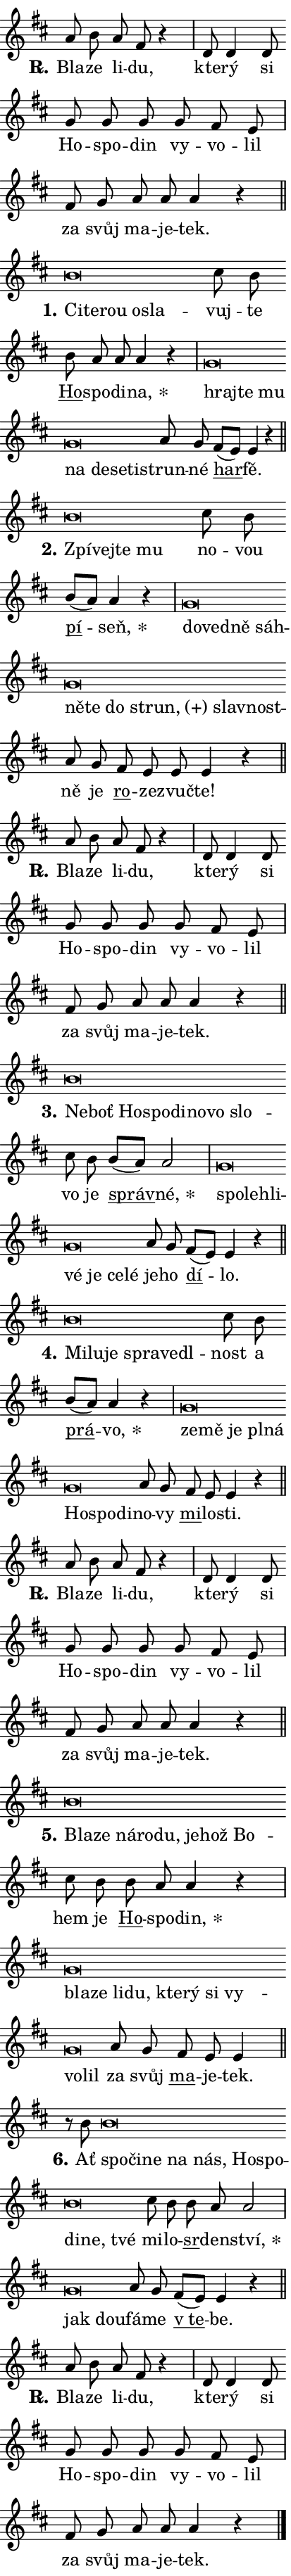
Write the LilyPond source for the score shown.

\version "2.24.0"
\header { tagline = "" }
\paper {
  indent = 0\cm
  top-margin = 0\cm
  right-margin = 0.13\cm % to fit lyric hyphens
  bottom-margin = 0\cm
  left-margin = 0\cm
  paper-width = 7\cm
  page-breaking = #ly:one-page-breaking
  system-system-spacing.basic-distance = #11
  score-system-spacing.basic-distance = #11
  ragged-last = ##f
}


%% Author: Thomas Morley
%% https://lists.gnu.org/archive/html/lilypond-user/2020-05/msg00002.html
#(define (line-position grob)
"Returns position of @var[grob} in current system:
   @code{'start}, if at first time-step
   @code{'end}, if at last time-step
   @code{'middle} otherwise
"
  (let* ((col (ly:item-get-column grob))
         (ln (ly:grob-object col 'left-neighbor))
         (rn (ly:grob-object col 'right-neighbor))
         (col-to-check-left (if (ly:grob? ln) ln col))
         (col-to-check-right (if (ly:grob? rn) rn col))
         (break-dir-left
           (and
             (ly:grob-property col-to-check-left 'non-musical #f)
             (ly:item-break-dir col-to-check-left)))
         (break-dir-right
           (and
             (ly:grob-property col-to-check-right 'non-musical #f)
             (ly:item-break-dir col-to-check-right))))
        (cond ((eqv? 1 break-dir-left) 'start)
              ((eqv? -1 break-dir-right) 'end)
              (else 'middle))))

#(define (tranparent-at-line-position vctor)
  (lambda (grob)
  "Relying on @code{line-position} select the relevant enry from @var{vctor}.
Used to determine transparency,"
    (case (line-position grob)
      ((end) (not (vector-ref vctor 0)))
      ((middle) (not (vector-ref vctor 1)))
      ((start) (not (vector-ref vctor 2))))))

noteHeadBreakVisibility =
#(define-music-function (break-visibility)(vector?)
"Makes @code{NoteHead}s transparent relying on @var{break-visibility}"
#{
  \override NoteHead.transparent =
    #(tranparent-at-line-position break-visibility)
#})

#(define delete-ledgers-for-transparent-note-heads
  (lambda (grob)
    "Reads whether a @code{NoteHead} is transparent.
If so this @code{NoteHead} is removed from @code{'note-heads} from
@var{grob}, which is supposed to be @code{LedgerLineSpanner}.
As a result ledgers are not printed for this @code{NoteHead}"
    (let* ((nhds-array (ly:grob-object grob 'note-heads))
           (nhds-list
             (if (ly:grob-array? nhds-array)
                 (ly:grob-array->list nhds-array)
                 '()))
           ;; Relies on the transparent-property being done before
           ;; Staff.LedgerLineSpanner.after-line-breaking is executed.
           ;; This is fragile ...
           (to-keep
             (remove
               (lambda (nhd)
                 (ly:grob-property nhd 'transparent #f))
               nhds-list)))
      ;; TODO find a better method to iterate over grob-arrays, similiar
      ;; to filter/remove etc for lists
      ;; For now rebuilt from scratch
      (set! (ly:grob-object grob 'note-heads)  '())
      (for-each
        (lambda (nhd)
          (ly:pointer-group-interface::add-grob grob 'note-heads nhd))
        to-keep))))

squashNotes = {
  \override NoteHead.X-extent = #'(-0.2 . 0.2)
  \override NoteHead.Y-extent = #'(-0.75 . 0)
  \override NoteHead.stencil =
    #(lambda (grob)
       (let ((pos (ly:grob-property grob 'staff-position)))
         (begin
           (if (< pos -7) (display "ERROR: Lower brevis then expected\n") (display ""))
           (if (<= pos -6) ly:text-interface::print ly:note-head::print))))
}
unSquashNotes = {
  \revert NoteHead.X-extent
  \revert NoteHead.Y-extent
  \revert NoteHead.stencil
}

hideNotes = \noteHeadBreakVisibility #begin-of-line-visible
unHideNotes = \noteHeadBreakVisibility #all-visible

% work-around for resetting accidentals
% https://lilypond.org/doc/v2.23/Documentation/notation/displaying-rhythms#unmetered-music
cadenzaMeasure = {
  \cadenzaOff
  \partial 1024 s1024
  \cadenzaOn
}

#(define-markup-command (accent layout props text) (markup?)
  "Underline accented syllable"
  (interpret-markup layout props
    #{\markup \override #'(offset . 4.3) \underline { #text }#}))

responsum = \markup \concat {
  "R" \hspace #-1.05 \path #0.1 #'((moveto 0 0.07) (lineto 0.9 0.8)) \hspace #0.05 "."
}

spaceSize = #0.6828661417322834 % exact space size for TeX Gyre Schola

\layout {
  \context {
    \Staff
    \remove "Time_signature_engraver"
    \override LedgerLineSpanner.after-line-breaking = #delete-ledgers-for-transparent-note-heads
  }
  \context {
    \Lyrics {
      \override LyricSpace.minimum-distance = \spaceSize
      \override LyricText.font-name = #"TeX Gyre Schola"
      \override LyricText.font-size = 1
      \override StanzaNumber.font-name = #"TeX Gyre Schola Bold"
      \override StanzaNumber.font-size = 1
    }
  }
  \context {
    \Score 
    \override NoteHead.text =
      #(lambda (grob) 
        (let ((pos (ly:grob-property grob 'staff-position)))
          #{\markup {
            \combine
              \halign #-0.55 \raise #(if (= pos -6) 0 0.5) \override #'(thickness . 2) \draw-line #'(3.2 . 0)
              \musicglyph "noteheads.sM1"
          }#}))
  }
}

% magnetic-lyrics.ily
%
%   written by
%     Jean Abou Samra <jean@abou-samra.fr>
%     Werner Lemberg <wl@gnu.org>
%
%   adapted by
%     Jiri Hon <jiri.hon@gmail.com>
%
% Version 2022-Apr-15

% https://www.mail-archive.com/lilypond-user@gnu.org/msg149350.html

#(define (Left_hyphen_pointer_engraver context)
   "Collect syllable-hyphen-syllable occurrences in lyrics and store
them in properties.  This engraver only looks to the left.  For
example, if the lyrics input is @code{foo -- bar}, it does the
following.

@itemize @bullet
@item
Set the @code{text} property of the @code{LyricHyphen} grob between
@q{foo} and @q{bar} to @code{foo}.

@item
Set the @code{left-hyphen} property of the @code{LyricText} grob with
text @q{foo} to the @code{LyricHyphen} grob between @q{foo} and
@q{bar}.
@end itemize

Use this auxiliary engraver in combination with the
@code{lyric-@/text::@/apply-@/magnetic-@/offset!} hook."
   (let ((hyphen #f)
         (text #f))
     (make-engraver
      (acknowledgers
       ((lyric-syllable-interface engraver grob source-engraver)
        (set! text grob)))
      (end-acknowledgers
       ((lyric-hyphen-interface engraver grob source-engraver)
        ;(when (not (grob::has-interface grob 'lyric-space-interface))
          (set! hyphen grob)));)
      ((stop-translation-timestep engraver)
       (when (and text hyphen)
         (ly:grob-set-object! text 'left-hyphen hyphen))
       (set! text #f)
       (set! hyphen #f)))))

#(define (lyric-text::apply-magnetic-offset! grob)
   "If the space between two syllables is less than the value in
property @code{LyricText@/.details@/.squash-threshold}, move the right
syllable to the left so that it gets concatenated with the left
syllable.

Use this function as a hook for
@code{LyricText@/.after-@/line-@/breaking} if the
@code{Left_@/hyphen_@/pointer_@/engraver} is active."
   (let ((hyphen (ly:grob-object grob 'left-hyphen #f)))
     (when hyphen
       (let ((left-text (ly:spanner-bound hyphen LEFT)))
         (when (grob::has-interface left-text 'lyric-syllable-interface)
           (let* ((common (ly:grob-common-refpoint grob left-text X))
                  (this-x-ext (ly:grob-extent grob common X))
                  (left-x-ext
                   (begin
                     ;; Trigger magnetism for left-text.
                     (ly:grob-property left-text 'after-line-breaking)
                     (ly:grob-extent left-text common X)))
                  ;; `delta` is the gap width between two syllables.
                  (delta (- (interval-start this-x-ext)
                            (interval-end left-x-ext)))
                  (details (ly:grob-property grob 'details))
                  (threshold (assoc-get 'squash-threshold details 0.2)))
             (when (< delta threshold)
               (let* (;; We have to manipulate the input text so that
                      ;; ligatures crossing syllable boundaries are not
                      ;; disabled.  For languages based on the Latin
                      ;; script this is essentially a beautification.
                      ;; However, for non-Western scripts it can be a
                      ;; necessity.
                      (lt (ly:grob-property left-text 'text))
                      (rt (ly:grob-property grob 'text))
                      (is-space (grob::has-interface hyphen 'lyric-space-interface))
                      (space (if is-space " " ""))
                      (extra-delta (if is-space spaceSize 0))
                      ;; Append new syllable.
                      (ltrt-space (if (and (string? lt) (string? rt))
                                (string-append lt space rt)
                                (make-concat-markup (list lt space rt))))
                      ;; Right-align `ltrt` to the right side.
                      (ltrt-space-markup (grob-interpret-markup
                               grob
                               (make-translate-markup
                                (cons (interval-length this-x-ext) 0)
                                (make-right-align-markup ltrt-space)))))
                 (begin
                   ;; Don't print `left-text`.
                   (ly:grob-set-property! left-text 'stencil #f)
                   ;; Set text and stencil (which holds all collected
                   ;; syllables so far) and shift it to the left.
                   (ly:grob-set-property! grob 'text ltrt-space)
                   (ly:grob-set-property! grob 'stencil ltrt-space-markup)
                   (ly:grob-translate-axis! grob (- (- delta extra-delta)) X))))))))))


#(define (lyric-hyphen::displace-bounds-first grob)
   ;; Make very sure this callback isn't triggered too early.
   (let ((left (ly:spanner-bound grob LEFT))
         (right (ly:spanner-bound grob RIGHT)))
     (ly:grob-property left 'after-line-breaking)
     (ly:grob-property right 'after-line-breaking)
     (ly:lyric-hyphen::print grob)))

squashThreshold = #0.4

\layout {
  \context {
    \Lyrics
    \consists #Left_hyphen_pointer_engraver
    \override LyricText.after-line-breaking =
      #lyric-text::apply-magnetic-offset!
    \override LyricHyphen.stencil = #lyric-hyphen::displace-bounds-first
    \override LyricText.details.squash-threshold = \squashThreshold
    \override LyricHyphen.minimum-distance = 0
    \override LyricHyphen.minimum-length = \squashThreshold
  }
}

squashText = \override LyricText.details.squash-threshold = 9999
unSquashText = \override LyricText.details.squash-threshold = \squashThreshold

leftText = \override LyricText.self-alignment-X = #LEFT
unLeftText = \revert LyricText.self-alignment-X

starOffset = #(lambda (grob) 
                (let ((x_offset (ly:self-alignment-interface::aligned-on-x-parent grob)))
                  (if (= x_offset 0) 0 (+ x_offset 1.2))))

star = #(define-music-function (syllable)(string?)
"Append star separator at the end of a syllable"
#{
  \once \override LyricText.X-offset = #starOffset
  \lyricmode { \markup {
    #syllable
    \override #'((font-name . "TeX Gyre Schola Bold")) \hspace #0.2 \lower #0.65 \larger "*"
  } }
#})

starAccent = #(define-music-function (syllable)(string?)
"Append star separator at the end of a syllable and make accent"
#{
  \once \override LyricText.X-offset = #starOffset
  \lyricmode { \markup {
    \accent #syllable
    \override #'((font-name . "TeX Gyre Schola Bold")) \hspace #0.2 \lower #0.65 \larger "*"
  } }
#})

breath = #(define-music-function (syllable)(string?)
"Append breathing indicator at the end of a syllable"
#{
  \lyricmode { \markup { #syllable "+" } }
#})

optionalBreath = #(define-music-function (syllable)(string?)
"Append optional breathing indicator at the end of a syllable"
#{
  \lyricmode { \markup { #syllable "(+)" } }
#})


\score {
    <<
        \new Voice = "melody" { \cadenzaOn \key d \major \relative { a'8 b a fis r4 \cadenzaMeasure \bar "|" d8 d4 d8 \bar "" g g g \bar "" g fis e \cadenzaMeasure \bar "|" fis g a a a4 r \cadenzaMeasure \bar "||" \break } }
        \new Lyrics \lyricsto "melody" { \lyricmode { \set stanza = \responsum
Bla -- ze li -- du, kte -- rý si Ho -- spo -- din vy -- vo -- lil za svůj ma -- je -- tek. } }
    >>
    \layout {}
}

\score {
    <<
        \new Voice = "melody" { \cadenzaOn \key d \major \relative { \squashNotes b'\breve*1/16 \hideNotes \breve*1/16 \bar "" \breve*1/16 \bar "" \breve*1/16 \breve*1/16 \bar "" \unHideNotes \unSquashNotes cis8 b \bar "" b a a a4 r \cadenzaMeasure \bar "|" \squashNotes g\breve*1/16 \hideNotes \breve*1/16 \bar "" \breve*1/16 \bar "" \breve*1/16 \bar "" \breve*1/16 \bar "" \breve*1/16 \breve*1/16 \bar "" \unHideNotes \unSquashNotes a8 g \bar "" fis[( e)] e4 r \cadenzaMeasure \bar "||" \break } }
        \new Lyrics \lyricsto "melody" { \lyricmode { \set stanza = "1."
\leftText Ci -- \squashText te -- rou o -- sla -- \unLeftText \unSquashText vuj -- te \markup \accent Ho -- spo -- di -- \star na, \leftText hraj -- \squashText te mu na de -- se -- ti -- \unLeftText \unSquashText strun -- né \markup \accent har -- fě. } }
    >>
    \layout {}
}

\score {
    <<
        \new Voice = "melody" { \cadenzaOn \key d \major \relative { \squashNotes b'\breve*1/16 \hideNotes \breve*1/16 \bar "" \breve*1/16 \breve*1/16 \bar "" \unHideNotes \unSquashNotes cis8 b \bar "" b[( a)] a4 r \cadenzaMeasure \bar "|" \squashNotes g\breve*1/16 \hideNotes \breve*1/16 \bar "" \breve*1/16 \bar "" \breve*1/16 \bar "" \breve*1/16 \bar "" \breve*1/16 \bar "" \breve*1/16 \bar "" \breve*1/16 \bar "" \breve*1/16 \breve*1/16 \bar "" \unHideNotes \unSquashNotes a8 g \bar "" fis e e e4 r \cadenzaMeasure \bar "||" \break } }
        \new Lyrics \lyricsto "melody" { \lyricmode { \set stanza = "2."
\leftText Zpí -- \squashText vej -- te mu \unLeftText \unSquashText no -- vou \markup \accent pí -- \star seň, \leftText do -- \squashText ved -- ně sáh -- ně -- te do \optionalBreath strun, slav -- nost -- \unLeftText \unSquashText ně je \markup \accent ro -- ze -- zvuč -- te! } }
    >>
    \layout {}
}

\score {
    <<
        \new Voice = "melody" { \cadenzaOn \key d \major \relative { a'8 b a fis r4 \cadenzaMeasure \bar "|" d8 d4 d8 \bar "" g g g \bar "" g fis e \cadenzaMeasure \bar "|" fis g a a a4 r \cadenzaMeasure \bar "||" \break } }
        \new Lyrics \lyricsto "melody" { \lyricmode { \set stanza = \responsum
Bla -- ze li -- du, kte -- rý si Ho -- spo -- din vy -- vo -- lil za svůj ma -- je -- tek. } }
    >>
    \layout {}
}

\score {
    <<
        \new Voice = "melody" { \cadenzaOn \key d \major \relative { \squashNotes b'\breve*1/16 \hideNotes \breve*1/16 \bar "" \breve*1/16 \bar "" \breve*1/16 \bar "" \breve*1/16 \bar "" \breve*1/16 \bar "" \breve*1/16 \breve*1/16 \bar "" \unHideNotes \unSquashNotes cis8 b \bar "" b[( a)] a2 \cadenzaMeasure \bar "|" \squashNotes g\breve*1/16 \hideNotes \breve*1/16 \bar "" \breve*1/16 \bar "" \breve*1/16 \bar "" \breve*1/16 \bar "" \breve*1/16 \breve*1/16 \bar "" \unHideNotes \unSquashNotes a8 g \bar "" fis[( e)] e4 r \cadenzaMeasure \bar "||" \break } }
        \new Lyrics \lyricsto "melody" { \lyricmode { \set stanza = "3."
\leftText Ne -- \squashText boť Ho -- spo -- di -- no -- vo slo -- \unLeftText \unSquashText vo je \markup \accent správ -- \star né, \leftText spo -- \squashText leh -- li -- vé je ce -- lé \unLeftText \unSquashText je -- ho \markup \accent dí -- lo. } }
    >>
    \layout {}
}

\score {
    <<
        \new Voice = "melody" { \cadenzaOn \key d \major \relative { \squashNotes b'\breve*1/16 \hideNotes \breve*1/16 \bar "" \breve*1/16 \bar "" \breve*1/16 \bar "" \breve*1/16 \breve*1/16 \bar "" \unHideNotes \unSquashNotes cis8 b \bar "" b[( a)] a4 r \cadenzaMeasure \bar "|" \squashNotes g\breve*1/16 \hideNotes \breve*1/16 \bar "" \breve*1/16 \bar "" \breve*1/16 \bar "" \breve*1/16 \bar "" \breve*1/16 \bar "" \breve*1/16 \breve*1/16 \bar "" \unHideNotes \unSquashNotes a8 g \bar "" fis e e4 r \cadenzaMeasure \bar "||" \break } }
        \new Lyrics \lyricsto "melody" { \lyricmode { \set stanza = "4."
\leftText Mi -- \squashText lu -- je spra -- ve -- dl -- \unLeftText \unSquashText nost a \markup \accent prá -- \star vo, \leftText ze -- \squashText mě je pl -- ná Ho -- spo -- di -- \unLeftText \unSquashText no -- vy \markup \accent mi -- lo -- sti. } }
    >>
    \layout {}
}

\score {
    <<
        \new Voice = "melody" { \cadenzaOn \key d \major \relative { a'8 b a fis r4 \cadenzaMeasure \bar "|" d8 d4 d8 \bar "" g g g \bar "" g fis e \cadenzaMeasure \bar "|" fis g a a a4 r \cadenzaMeasure \bar "||" \break } }
        \new Lyrics \lyricsto "melody" { \lyricmode { \set stanza = \responsum
Bla -- ze li -- du, kte -- rý si Ho -- spo -- din vy -- vo -- lil za svůj ma -- je -- tek. } }
    >>
    \layout {}
}

\score {
    <<
        \new Voice = "melody" { \cadenzaOn \key d \major \relative { \squashNotes b'\breve*1/16 \hideNotes \breve*1/16 \bar "" \breve*1/16 \bar "" \breve*1/16 \bar "" \breve*1/16 \bar "" \breve*1/16 \bar "" \breve*1/16 \breve*1/16 \bar "" \unHideNotes \unSquashNotes cis8 b \bar "" b a a4 r \cadenzaMeasure \bar "|" \squashNotes g\breve*1/16 \hideNotes \breve*1/16 \bar "" \breve*1/16 \bar "" \breve*1/16 \bar "" \breve*1/16 \bar "" \breve*1/16 \bar "" \breve*1/16 \bar "" \breve*1/16 \bar "" \breve*1/16 \breve*1/16 \bar "" \unHideNotes \unSquashNotes a8 g \bar "" fis e e4 \cadenzaMeasure \bar "||" \break } }
        \new Lyrics \lyricsto "melody" { \lyricmode { \set stanza = "5."
\leftText Bla -- \squashText ze ná -- ro -- du, je -- hož Bo -- \unLeftText \unSquashText hem je \markup \accent Ho -- spo -- \star din, \leftText bla -- \squashText ze li -- du, kte -- rý si vy -- vo -- lil \unLeftText \unSquashText za svůj \markup \accent ma -- je -- tek. } }
    >>
    \layout {}
}

\score {
    <<
        \new Voice = "melody" { \cadenzaOn \key d \major \relative { r8 b'8 \squashNotes b\breve*1/16 \hideNotes \breve*1/16 \bar "" \breve*1/16 \bar "" \breve*1/16 \bar "" \breve*1/16 \bar "" \breve*1/16 \bar "" \breve*1/16 \bar "" \breve*1/16 \bar "" \breve*1/16 \breve*1/16 \bar "" \unHideNotes \unSquashNotes cis8 b \bar "" b a a2 \cadenzaMeasure \bar "|" \squashNotes g\breve*1/16 \hideNotes \breve*1/16 \bar "" \unHideNotes \unSquashNotes a8 g \bar "" fis[( e)] e4 r \cadenzaMeasure \bar "||" \break } }
        \new Lyrics \lyricsto "melody" { \lyricmode { \set stanza = "6."
Ať \leftText spo -- \squashText či -- ne na nás, Ho -- spo -- di -- ne, tvé \unLeftText \unSquashText mi -- lo -- \markup \accent sr -- den -- \star ství, \leftText jak \squashText dou -- \unLeftText \unSquashText fá -- me \markup \accent "v te" -- be. } }
    >>
    \layout {}
}

\score {
    <<
        \new Voice = "melody" { \cadenzaOn \key d \major \relative { a'8 b a fis r4 \cadenzaMeasure \bar "|" d8 d4 d8 \bar "" g g g \bar "" g fis e \cadenzaMeasure \bar "|" fis g a a a4 r \cadenzaMeasure \bar "||" \break } \bar "|." }
        \new Lyrics \lyricsto "melody" { \lyricmode { \set stanza = \responsum
Bla -- ze li -- du, kte -- rý si Ho -- spo -- din vy -- vo -- lil za svůj ma -- je -- tek. } }
    >>
    \layout {}
}
